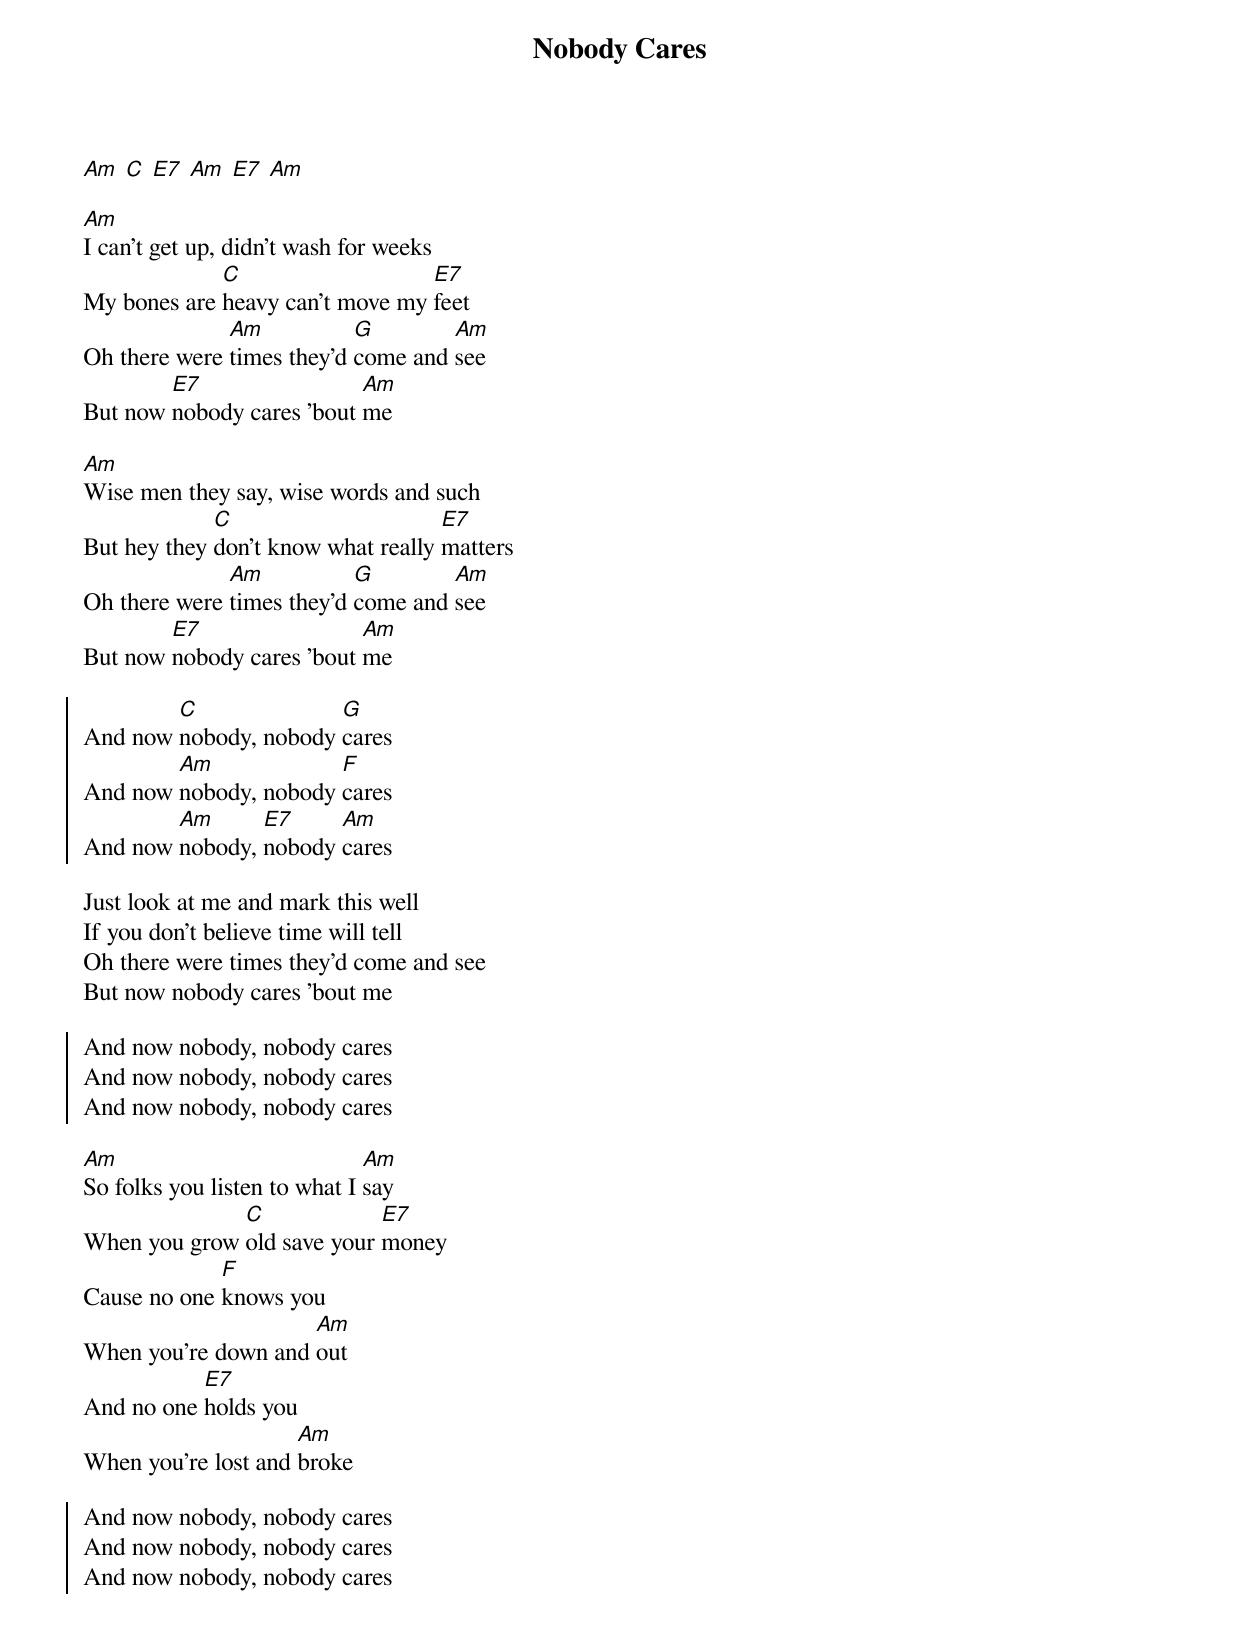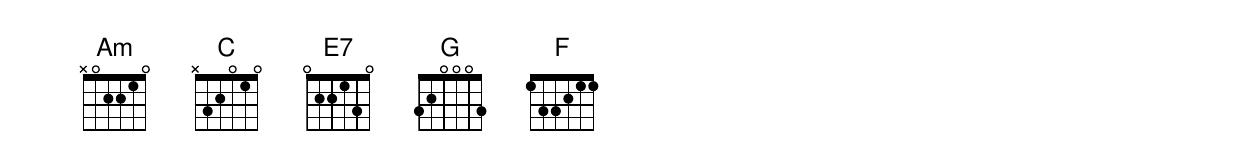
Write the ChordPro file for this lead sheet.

{t:Nobody Cares}
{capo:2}

[Am] [C] [E7] [Am] [E7] [Am]

[Am]I can't get up, didn't wash for weeks
My bones are [C]heavy can't move my [E7]feet
Oh there were [Am]times they'd [G]come and [Am]see
But now [E7]nobody cares 'bout [Am]me

[Am]Wise men they say, wise words and such
But hey they [C]don't know what really [E7]matters
Oh there were [Am]times they'd [G]come and [Am]see
But now [E7]nobody cares 'bout [Am]me

{soc}
And now [C]nobody, nobody [G]cares
And now [Am]nobody, nobody [F]cares
And now [Am]nobody, [E7]nobody [Am]cares
{eoc}

Just look at me and mark this well
If you don't believe time will tell
Oh there were times they'd come and see
But now nobody cares 'bout me

{soc}
And now nobody, nobody cares
And now nobody, nobody cares
And now nobody, nobody cares
{eoc}

[Am]So folks you listen to what I [Am]say
When you grow [C]old save your [E7]money
Cause no one [F]knows you
When you're down and [Am]out
And no one [E7]holds you
When you're lost and [Am]broke

{soc}
And now nobody, nobody cares
And now nobody, nobody cares
And now nobody, nobody cares
{eoc}
